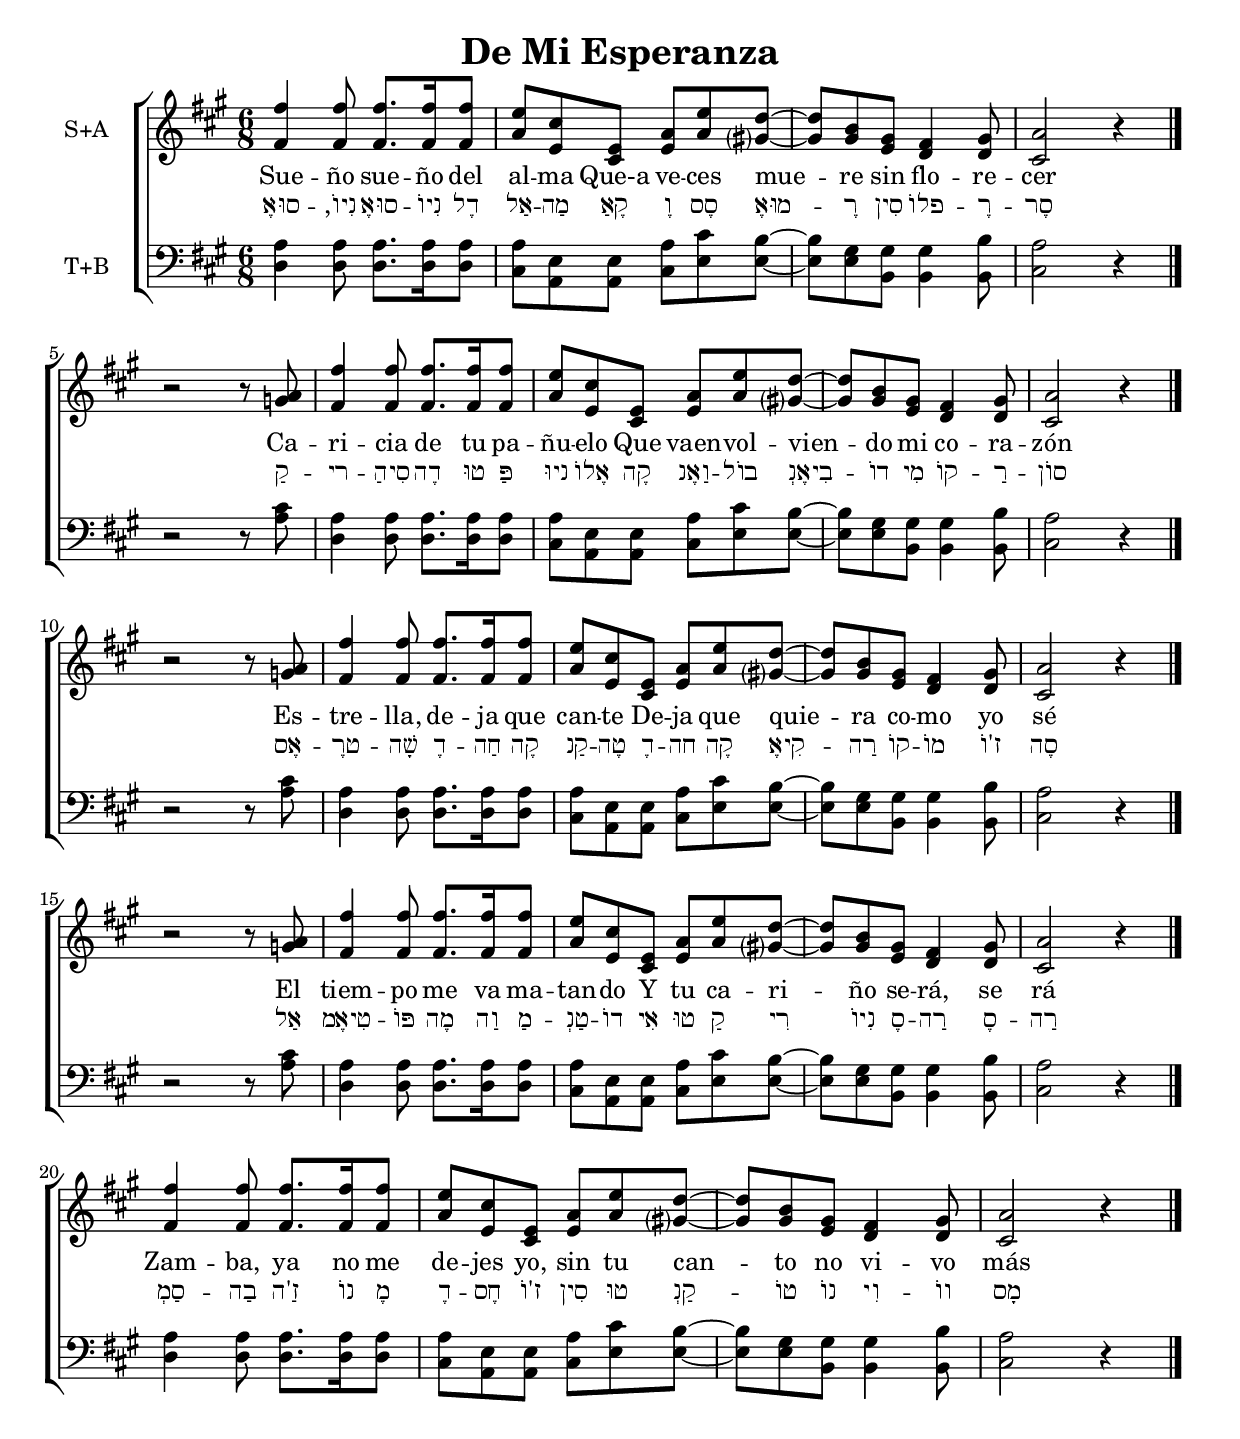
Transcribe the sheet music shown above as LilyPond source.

\include "english.ly"
\version "2.16.2"

global = {
  \key a \major
  \time 6/8
}

sopMusic = \relative c'' {
  fs4 fs8 fs8.[ fs16 fs8] |
  e8[ cs e,] a[ e' d~] |
  d[ b gs] fs4 gs8 |
  a2 r4 \bar "|."
}

altMusic = \relative c' {
  fs4 fs8 fs8.[ fs16 fs8] |
  a8[ e cs] e[ a gs?~] |
  gs[ gs e] d4 d8 |
  cs2 r4 \bar "|."
}

tenMusic = \relative c' {
  a4 a8 a8.[ a16 a8] |
  a8[ e e] a[ cs b~] |
  b[ gs gs] gs4 b8 |
  a2 r4 \bar "|."
}

basMusic = \relative c {
  d4 d8 d8.[ d16 d8] |
  cs8[ a a] cs[ e e~] |
  e[ e b] b4 b8 |
  cs2 r4 \bar "|."
}

PsopMusic = \relative c'' { r2 r8 a8 | }

PaltMusic = \relative c' { r2 r8 g'8 | }

PtenMusic = \relative c' { r2 r8 a8 | }

PbasMusic = \relative c' { r2 r8 cs8 | }

sopFiveMusic = {
  \sopMusic \break
  \PsopMusic \sopMusic \break
  \PsopMusic \sopMusic \break
  \PsopMusic \sopMusic \break
  \sopMusic
}

altFiveMusic = {
  \altMusic \break
  \PaltMusic \altMusic \break
  \PaltMusic \altMusic \break
  \PaltMusic \altMusic \break
  \altMusic
}

tenFiveMusic = {
  \tenMusic \break
  \PtenMusic \tenMusic \break
  \PtenMusic \tenMusic \break
  \PtenMusic \tenMusic \break
  \tenMusic
}

basFiveMusic = {
  \basMusic \break
  \PbasMusic \basMusic \break
  \PbasMusic \basMusic \break
  \PbasMusic \basMusic \break
  \basMusic
}

% -*- text -*-

origlyric = \lyricmode {

Sue -- ño sue -- ño del |
al -- ma   Que-a ve -- ces mue -- % | 
re sin flo -- re -- |
cer % |

Ca -- |
ri -- cia de tu pa -- |
ñu -- elo Que vaen -- vol -- 
vien -- do mi co -- ra -- |
zón % |

Es -- | 
tre -- lla, de -- ja que |
can -- te De -- ja que quie -- ra co -- mo yo |
sé

El |
tiem -- po me va ma -- |
tan -- do Y tu ca -- 
ri -- ño se -- rá, se | 
rá

Zam -- ba, ya no me |
de -- jes yo, sin tu can -- 
to no vi -- vo |
más

}

hebrewlyric = \lyricmode {

סוּאֶ -- נִיוֹ, סוּאֶ -- נִיוֹ דֶל
אַל -- מַה קֶאַ וֶ סֶס מוּאֶ --
רֶ סִין פלוֹ -- רֶ --
סֶר  

קַ -- רי -- סִיהַ דֶה טוּ פַּ
ניוּ אֶלוֹ קֶה וַאֶנ -- בוֹל
בִיאֶנְ -- דוֹ מִי קוֹ -- רַ -- סוֹן


אֶס -- טרֶ -- שָׁה דֶ -- חַה קֶה
קַנ -- טֶה דֶ -- חה קֶה קִיאֶ -- רַה קוֹ -- מוֹ ז'וֹ
סֶה

אַל טִיאֶמ  -- פּוֹ מֶה וַה מַ --
טַנְ -- דוֹ אִי טוּ קַ רִי נִיוֹ  סֶ -- רַה סֶ --
רַה

סַמְ -- בַה זַ'ה נוֹ מֶ
דֶ -- חֶס ז'וֹ סִין טוּ קַנְ --
טוֹ נוֹ וִי -- ווֹ מָס  

}

% Zamba, ya no me dejes
% Yo sin tu canto no vivo más



\header {
  title = "De Mi Esperanza"
}

\score {
  <<
    \new ChoirStaff <<

      \new Staff = "sopalt" <<
        \new Voice = "sopranos" {
          \set Staff.instrumentName = "S+A"
          <<
             \stemUp
               \global \sopFiveMusic
               \global \altFiveMusic
          >>
        }
        \addlyrics { \origlyric }
        \addlyrics { \hebrewlyric }
      >>
      \new Staff = "bas" <<
        \clef bass
        \new Voice = "basses" {
          \set Staff.instrumentName = "T+B"
          <<
               \global \tenFiveMusic
               \global \basFiveMusic
          >>
        }
      >>

    >>
  >>

  \header { }

  \layout {
    \context {
      \Staff
    }
  }
}
